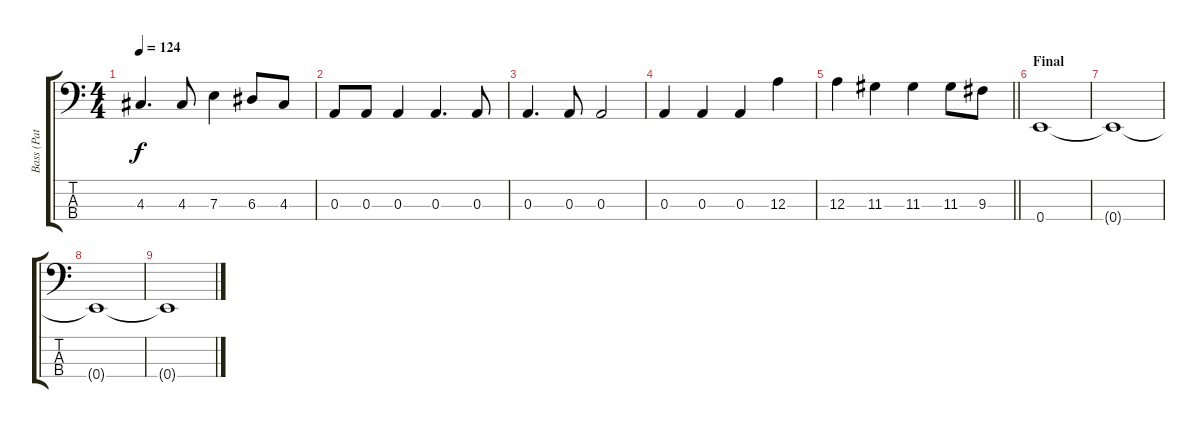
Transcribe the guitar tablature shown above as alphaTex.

\track ("Bass (Pat Aldrich)" "Bass (Pat ") {instrument electricbassfinger}
\staff {score tabs}
\tuning (G2 D2 A1 E1) {hide}
\ts (4 4)
\tempo 124
\clef f4
\ks c
4.3.4{d dy f} 4.3.8 7.3.4 6.3.8 4.3.8 |
0.3.8 0.3.8 0.3.4 0.3.4{d} 0.3.8 |
0.3.4{d} 0.3.8 0.3.2 |
0.3.4 0.3.4 0.3.4 12.3.4 |
\barLineRight lightlight
12.3.4 11.3.4 11.3.4 11.3.8 9.3.8 |
\section ("" "Final")
0.4.1 |
0.4{t}.1 |
0.4{t}.1 |
0.4{t}.1
